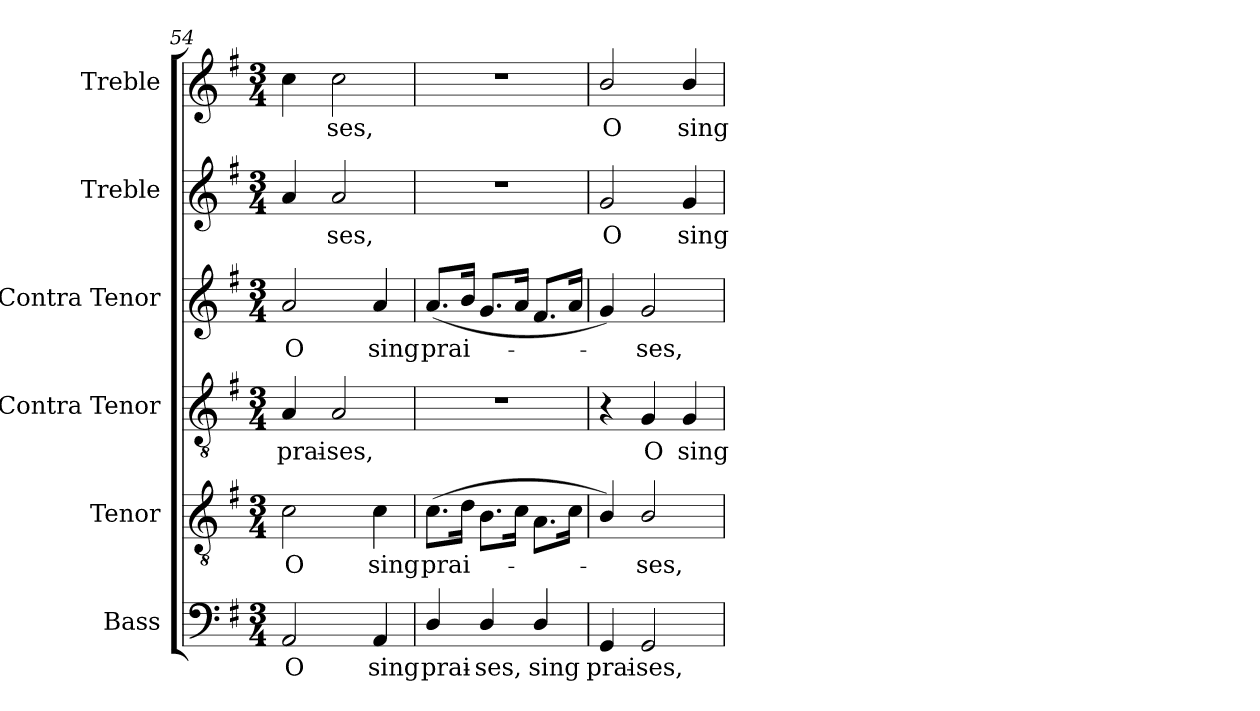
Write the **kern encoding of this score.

**kern	**text	**kern	**text	**kern	**text	**kern	**text	**kern	**text	**kern	**text
*part6	*part6	*part5	*part5	*part4	*part4	*part3	*part3	*part2	*part2	*part1	*part1
*staff6	*staff6	*staff5	*staff5	*staff4	*staff4	*staff3	*staff3	*staff2	*staff2	*staff1	*staff1
*I"Bass	*	*I"Tenor	*	*I"Contra Tenor	*	*I"Contra Tenor	*	*I"Treble	*	*I"Treble	*
*I'B.	*	*I'T.	*	*I'A.	*	*I'A.	*	*	*	*	*
*clefF4	*	*clefGv2	*	*clefGv2	*	*clefG2	*	*clefG2	*	*clefG2	*
*	*	*ITrd7c12	*	*ITrd7c12	*	*	*	*	*	*	*
*k[f#]	*	*k[f#]	*	*k[f#]	*	*k[f#]	*	*k[f#]	*	*k[f#]	*
*G:	*	*G:	*	*G:	*	*G:	*	*G:	*	*G:	*
*M3/4	*	*M3/4	*	*M3/4	*	*M3/4	*	*M3/4	*	*M3/4	*
=54	=54	=54	=54	=54	=54	=54	=54	=54	=54	=54	=54
!	!LO:LY:b:color=#000000	!	!	!	!	!	!	!	!	!	!
!	!	!	!LO:LY:b:color=#000000	!	!	!	!	!	!	!	!
!	!	!	!	!	!LO:LY:b:color=#000000	!	!	!	!	!	!
!	!	!	!	!	!	!	!LO:LY:b:color=#000000	!	!	!	!
2AAi/	O	2Ci\	O	4AAi/	prai-	2ai/	O	4ai/	.	4cci\	.
!	!	!	!	!	!LO:LY:b:color=#000000	!	!	!	!	!	!
!	!	!	!	!	!	!	!	!	!LO:LY:b:color=#000000	!	!
!	!	!	!	!	!	!	!	!	!	!	!LO:LY:b:color=#000000
.	.	.	.	2AAi/	-ses,	.	.	2ai/	-ses,	2cci\	-ses,
!	!LO:LY:b:color=#000000	!	!	!	!	!	!	!	!	!	!
!	!	!	!LO:LY:b:color=#000000	!	!	!	!	!	!	!	!
!	!	!	!	!	!	!	!LO:LY:b:color=#000000	!	!	!	!
4AAi/	sing	4Ci\	sing	.	.	4ai/	sing	.	.	.	.
!!LO:PB:g=z
=55	=55	=55	=55	=55	=55	=55	=55	=55	=55	=55	=55
!	!LO:LY:b:color=#000000	!	!	!	!	!	!	!	!	!	!
!	!	!	!LO:LY:b:color=#000000	!LO:N:vis=1	!	!	!	!	!	!	!
!	!	!	!	!	!	!	!LO:LY:b:color=#000000	!LO:N:vis=1	!	!LO:N:vis=1	!
4Di/	prai-	(8.Ci\L	prai-	2.r	.	(8.ai/L	prai-	2.r	.	2.r	.
.	.	16Di\Jk	.	.	.	16bi/Jk	.	.	.	.	.
!	!LO:LY:b:color=#000000	!	!	!	!	!	!	!	!	!	!
4Di/	-ses,	8.BBi\L	.	.	.	8.gi/L	.	.	.	.	.
.	.	16Ci\Jk	.	.	.	16ai/Jk	.	.	.	.	.
!	!LO:LY:b:color=#000000	!	!	!	!	!	!	!	!	!	!
4Di/	sing	8.AAi\L	.	.	.	8.f#i/L	.	.	.	.	.
.	.	16Ci\Jk	.	.	.	16ai/Jk	.	.	.	.	.
=56	=56	=56	=56	=56	=56	=56	=56	=56	=56	=56	=56
!	!LO:LY:b:color=#000000	!	!	!	!	!	!	!	!	!	!
!	!	!	!	!	!	!	!	!	!LO:LY:b:color=#000000	!	!
!	!	!	!	!	!	!	!	!	!	!	!LO:LY:b:color=#000000
4GGi/	prai-	4BBi/)	.	4r	.	4gi/)	.	2gi/	O	2bi/	O
!	!LO:LY:b:color=#000000	!	!	!	!	!	!	!	!	!	!
!	!	!	!LO:LY:b:color=#000000	!	!	!	!	!	!	!	!
!	!	!	!	!	!LO:LY:b:color=#000000	!	!	!	!	!	!
!	!	!	!	!	!	!	!LO:LY:b:color=#000000	!	!	!	!
2GGi/	-ses,	2BBi/	-ses,	4GGi/	O	2gi/	-ses,	.	.	.	.
!	!	!	!	!	!LO:LY:b:color=#000000	!	!	!	!	!	!
!	!	!	!	!	!	!	!	!	!LO:LY:b:color=#000000	!	!
!	!	!	!	!	!	!	!	!	!	!	!LO:LY:b:color=#000000
.	.	.	.	4GGi/	sing	.	.	4gi/	sing	4bi/	sing
=	=	=	=	=	=	=	=	=	=	=	=
*-	*-	*-	*-	*-	*-	*-	*-	*-	*-	*-	*-
